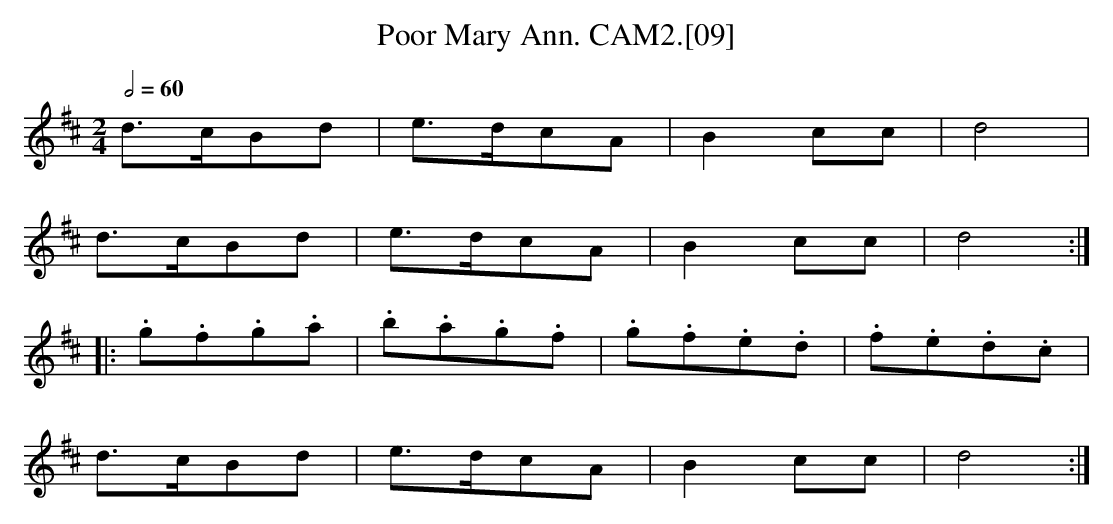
X:1
T:Poor Mary Ann. CAM2.[09]
M:2/4
L:1/8
Q:2/4=60
K:D
d>cBd | e>dcA | B2 cc | d4 |
d>cBd | e>dcA | B2 cc | d4 :|
|: .g.f.g.a | .b.a.g.f | .g.f.e.d | .f.e.d.c |
d>cBd | e>dcA | B2 cc | d4 :|
